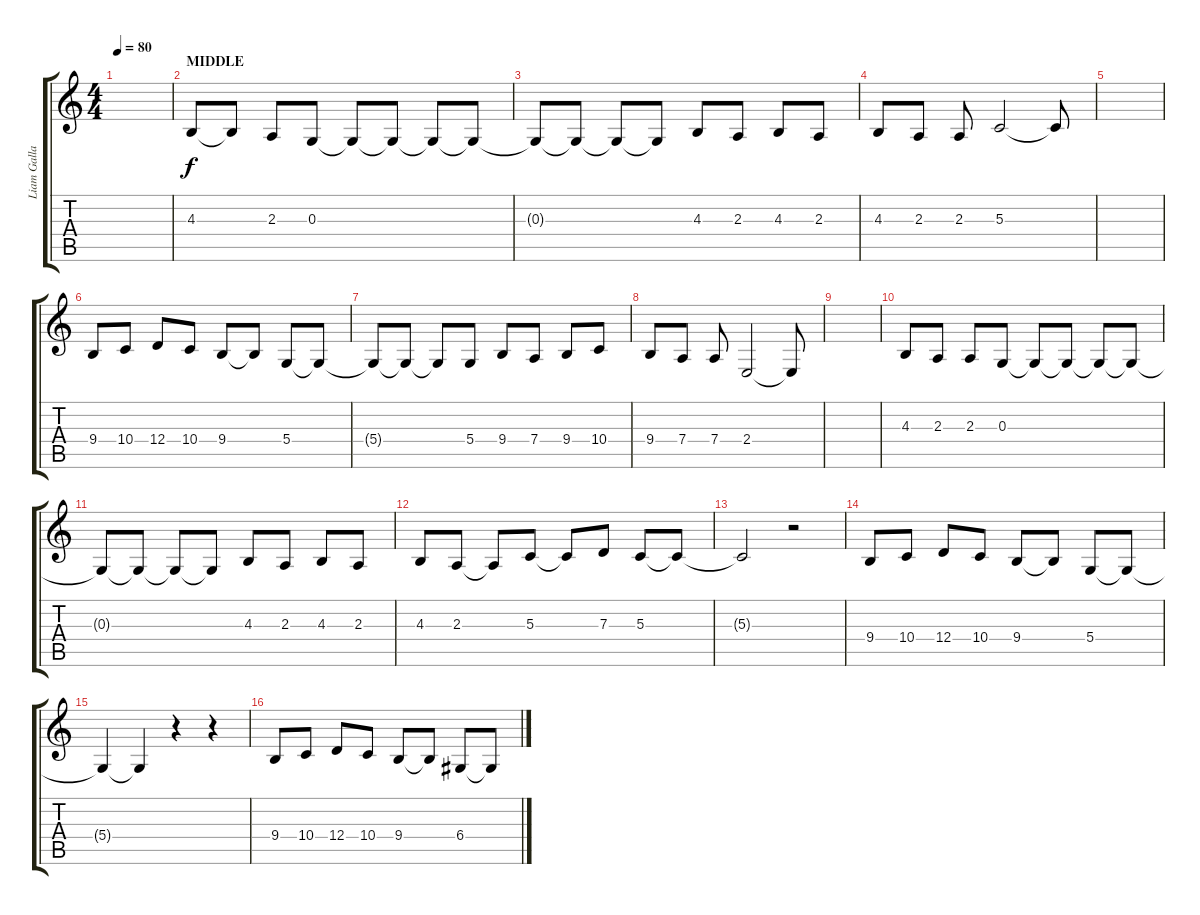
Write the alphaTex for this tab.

\track ("Liam Gallagher" "Liam Galla") {instrument tenorsax}
\staff {score tabs}
\tuning (E4 B3 G3 D3 A2 E2) {hide}
\ts (4 4)
\tempo 80
\clef g2
\ks c
|
\section ("" "MIDDLE")
4.3.8 4.3{t}.8 2.3.8 0.3.8 0.3{t}.8 0.3{t}.8 0.3{t}.8 0.3{t}.8 |
0.3{t}.8 0.3{t}.8 0.3{t}.8 0.3{t}.8 4.3.8 2.3.8 4.3.8 2.3.8 |
4.3.8 2.3.8 2.3.8 5.3.2 5.3{t}.8 |
|
9.4.8 10.4.8 12.4.8 10.4.8 9.4.8 9.4{t}.8 5.4.8 5.4{t}.8 |
5.4{t}.8 5.4{t}.8 5.4{t}.8 5.4.8 9.4.8 7.4.8 9.4.8 10.4.8 |
9.4.8 7.4.8 7.4.8 2.4.2 2.4{t}.8 |
|
4.3.8 2.3.8 2.3.8 0.3.8 0.3{t}.8 0.3{t}.8 0.3{t}.8 0.3{t}.8 |
0.3{t}.8 0.3{t}.8 0.3{t}.8 0.3{t}.8 4.3.8 2.3.8 4.3.8 2.3.8 |
4.3.8 2.3.8 2.3{t}.8 5.3.8 5.3{t}.8 7.3.8 5.3.8 5.3{t}.8 |
5.3{t}.2 r.2 |
9.4.8 10.4.8 12.4.8 10.4.8 9.4.8 9.4{t}.8 5.4.8 5.4{t}.8 |
5.4{t}.4 5.4{t}.4 r.4 r.4 |
9.4.8 10.4.8 12.4.8 10.4.8 9.4.8 9.4{t}.8 6.4.8 6.4{t}.8
